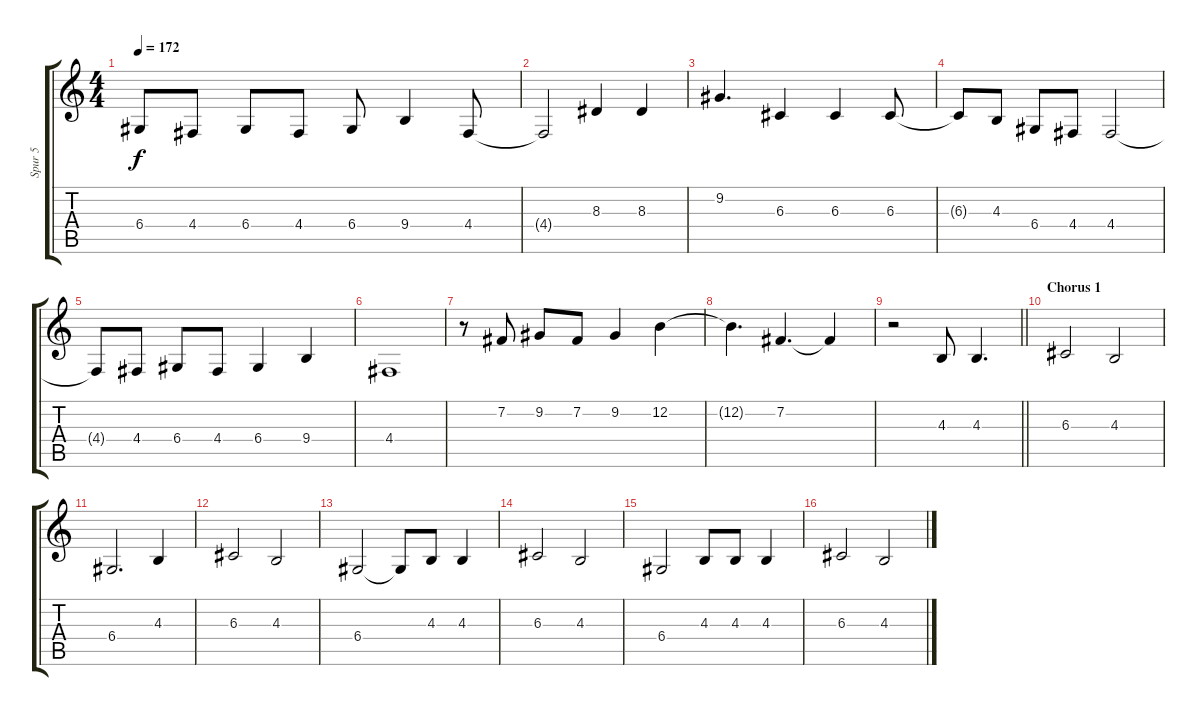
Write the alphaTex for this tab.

\track ("Spur 5" "Spur 5") {instrument trumpet}
\staff {score tabs}
\tuning (E4 B3 G3 D3 A2 E2) {hide}
\ts (4 4)
\tempo 172
\clef g2
\ks c
6.4{t}.8{dy f} 4.4.8 6.4.8 4.4.8 6.4.8 9.4.4 4.4.8 |
4.4{t}.2 8.3.4 8.3.4 |
9.2.4{d} 6.3.4 6.3.4 6.3.8 |
6.3{t}.8 4.3.8 6.4.8 4.4.8 4.4.2 |
4.4{t}.8 4.4.8 6.4.8 4.4.8 6.4.4 9.4.4 |
4.4.1 |
r.8 7.2.8 9.2.8 7.2.8 9.2.4 12.2.4 |
12.2{t}.4{d} 7.2.4{d} 7.2{t}.4 |
\barLineRight lightlight
r.2 4.3.8 4.3.4{d} |
\section ("" "Chorus 1")
6.3.2 4.3.2 |
6.4.2{d} 4.3.4 |
6.3.2 4.3.2 |
6.4.2 6.4{t}.8 4.3.8 4.3.4 |
6.3.2 4.3.2 |
6.4.2 4.3.8 4.3.8 4.3.4 |
6.3.2 4.3.2
